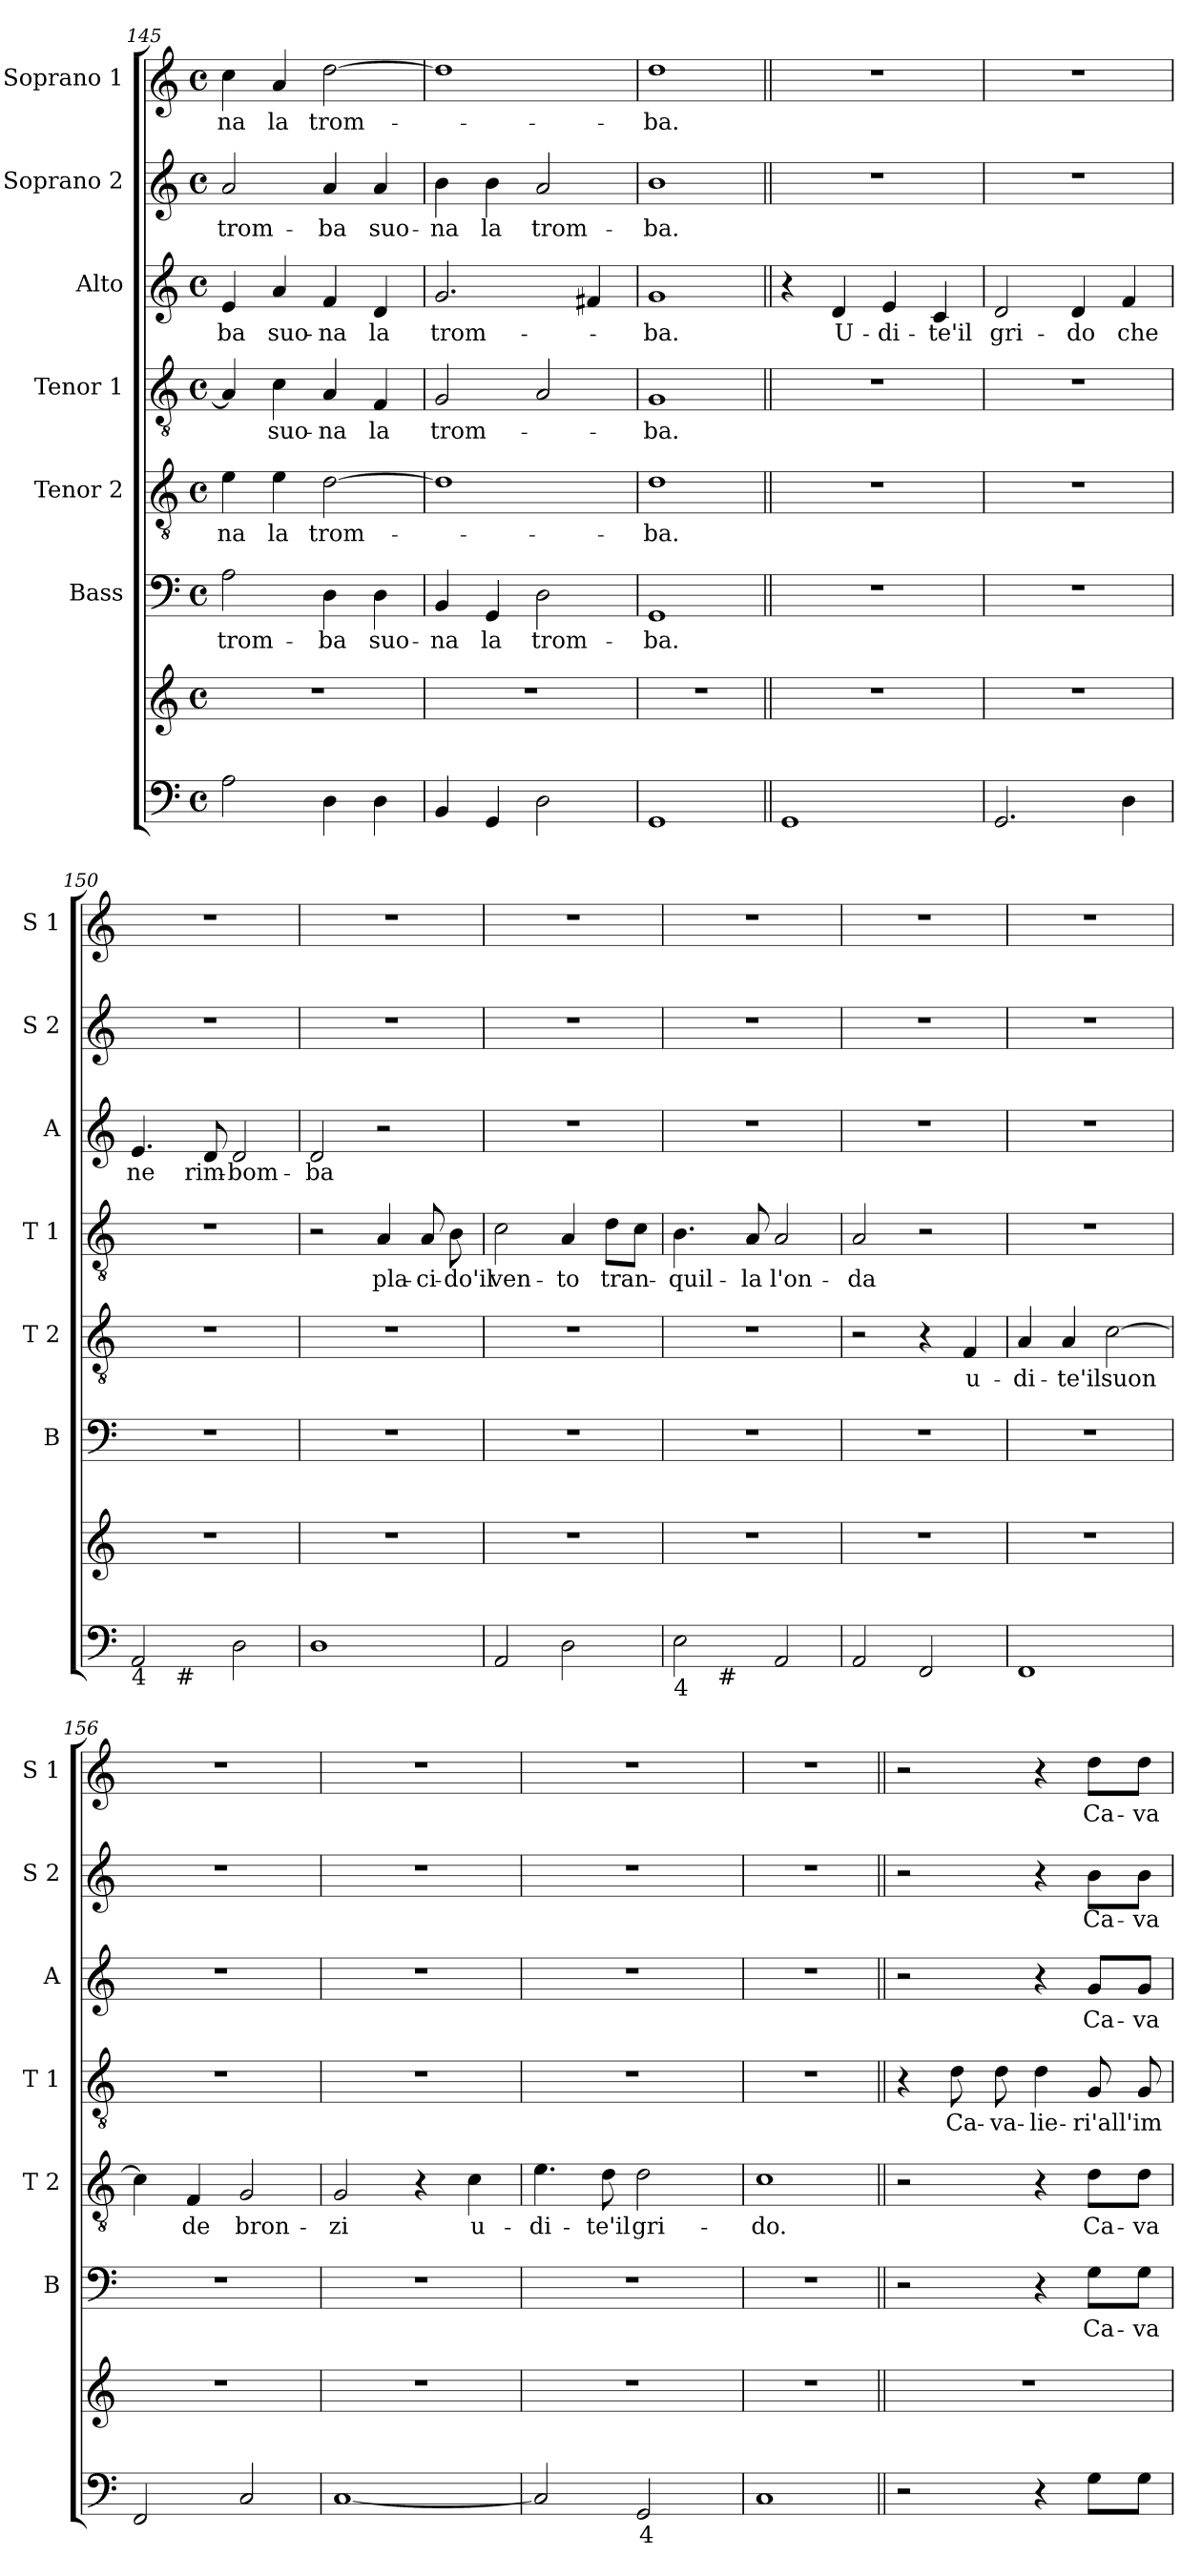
**kern	**text	**kern	**kern	**text	**kern	**text	**kern	**text	**kern	**text	**kern	**text	**kern	**text
*part7	*part7	*part7	*part6	*part6	*part5	*part5	*part4	*part4	*part3	*part3	*part2	*part2	*part1	*part1
*staff8	*staff8	*staff7	*staff6	*staff6	*staff5	*staff5	*staff4	*staff4	*staff3	*staff3	*staff2	*staff2	*staff1	*staff1
*	*	*	*I"Bass	*	*I"Tenor 2	*	*I"Tenor 1	*	*I"Alto	*	*I"Soprano 2	*	*I"Soprano 1	*
*	*	*	*I'B	*	*I'T 2	*	*I'T 1	*	*I'A	*	*I'S 2	*	*I'S 1	*
*clefF4	*	*clefG2	*clefF4	*	*clefGv2	*	*clefGv2	*	*clefG2	*	*clefG2	*	*clefG2	*
*k[]	*	*k[]	*k[]	*	*k[]	*	*k[]	*	*k[]	*	*k[]	*	*k[]	*
*C:	*	*C:	*C:	*	*C:	*	*C:	*	*C:	*	*C:	*	*C:	*
*M4/4	*	*M4/4	*M4/4	*	*M4/4	*	*M4/4	*	*M4/4	*	*M4/4	*	*M4/4	*
*met(c)	*	*met(c)	*met(c)	*	*met(c)	*	*met(c)	*	*met(c)	*	*met(c)	*	*met(c)	*
=145	=145	=145	=145	=145	=145	=145	=145	=145	=145	=145	=145	=145	=145	=145
2A\	.	1r	2A\	trom-	4e\	-na	4A/]	.	4e/	-ba	2a/	trom-	4cc\	-na
.	.	.	.	.	4e\	la	4c\	suo-	4a/	suo-	.	.	4a/	la
4D\	.	.	4D\	-ba	[2d\	trom-	4A/	-na	4f/	-na	4a/	-ba	[2dd\	trom-
4D\	.	.	4D\	suo-	.	.	4F/	la	4d/	la	4a/	suo-	.	.
=146	=146	=146	=146	=146	=146	=146	=146	=146	=146	=146	=146	=146	=146	=146
4BB/	.	1r	4BB/	-na	1d]	.	2G/	trom-	2.g/	trom-	4b\	-na	1dd]	.
4GG/	.	.	4GG/	la	.	.	.	.	.	.	4b\	la	.	.
2D\	.	.	2D\	trom-	.	.	2A/	.	.	.	2a/	trom-	.	.
.	.	.	.	.	.	.	.	.	4f#X/	.	.	.	.	.
=147	=147	=147	=147	=147	=147	=147	=147	=147	=147	=147	=147	=147	=147	=147
1GG	.	1r	1GG	-ba.	1d	-ba.	1G	-ba.	1g	-ba.	1b	-ba.	1dd	-ba.
!!LO:PB:g=z
=148||	=148||	=148||	=148||	=148||	=148||	=148||	=148||	=148||	=148||	=148||	=148||	=148||	=148||	=148||
1GG	.	1r	1r	.	1r	.	1r	.	4r	.	1r	.	1r	.
.	.	.	.	.	.	.	.	.	4d/	U-	.	.	.	.
.	.	.	.	.	.	.	.	.	4e/	-di-	.	.	.	.
.	.	.	.	.	.	.	.	.	4c/	-te'il	.	.	.	.
=149	=149	=149	=149	=149	=149	=149	=149	=149	=149	=149	=149	=149	=149	=149
2.GG/	.	1r	1r	.	1r	.	1r	.	2d/	gri-	1r	.	1r	.
.	.	.	.	.	.	.	.	.	4d/	-do	.	.	.	.
4D\	.	.	.	.	.	.	.	.	4f/	che	.	.	.	.
=150	=150	=150	=150	=150	=150	=150	=150	=150	=150	=150	=150	=150	=150	=150
*^	*	*	*	*	*	*	*	*	*	*	*	*	*	*
!LO:TX:b:t=4	!	!	!	!	!	!	!	!	!	!	!	!	!	!	!
2AA/	4AA/yy	.	1r	1r	.	1r	.	1r	.	4.e/	ne	1r	.	1r	.
!	!LO:TX:b:t=#	!	!	!	!	!	!	!	!	!	!	!	!	!	!
.	4AA/yy	.	.	.	.	.	.	.	.	.	.	.	.	.	.
.	.	.	.	.	.	.	.	.	.	8d/	rim-	.	.	.	.
2D\	2ryy	.	.	.	.	.	.	.	.	2d/	-bom-	.	.	.	.
*v	*v	*	*	*	*	*	*	*	*	*	*	*	*	*	*
=151	=151	=151	=151	=151	=151	=151	=151	=151	=151	=151	=151	=151	=151	=151
1D	.	1r	1r	.	1r	.	2r	.	2d/	-ba	1r	.	1r	.
.	.	.	.	.	.	.	4A/	pla-	2r	.	.	.	.	.
.	.	.	.	.	.	.	8A/	-ci-	.	.	.	.	.	.
.	.	.	.	.	.	.	8B\	-do'il	.	.	.	.	.	.
=152	=152	=152	=152	=152	=152	=152	=152	=152	=152	=152	=152	=152	=152	=152
2AA/	.	1r	1r	.	1r	.	2c\	ven-	1r	.	1r	.	1r	.
2D\	.	.	.	.	.	.	4A/	-to	.	.	.	.	.	.
.	.	.	.	.	.	.	8d\L	tran-	.	.	.	.	.	.
.	.	.	.	.	.	.	8c\J	.	.	.	.	.	.	.
=153	=153	=153	=153	=153	=153	=153	=153	=153	=153	=153	=153	=153	=153	=153
*^	*	*	*	*	*	*	*	*	*	*	*	*	*	*
!LO:TX:b:t=4	!	!	!	!	!	!	!	!	!	!	!	!	!	!	!
2E\	4E\yy	.	1r	1r	.	1r	.	4.B\	-quil-	1r	.	1r	.	1r	.
!	!LO:TX:b:t=#	!	!	!	!	!	!	!	!	!	!	!	!	!	!
.	4E\yy	.	.	.	.	.	.	.	.	.	.	.	.	.	.
.	.	.	.	.	.	.	.	8A/	-la	.	.	.	.	.	.
2AA/	2ryy	.	.	.	.	.	.	2A/	l'on-	.	.	.	.	.	.
*v	*v	*	*	*	*	*	*	*	*	*	*	*	*	*	*
!!LO:LB:g=z
=154	=154	=154	=154	=154	=154	=154	=154	=154	=154	=154	=154	=154	=154	=154
2AA/	.	1r	1r	.	2r	.	2A/	-da	1r	.	1r	.	1r	.
2FF/	.	.	.	.	4r	.	2r	.	.	.	.	.	.	.
.	.	.	.	.	4F/	u-	.	.	.	.	.	.	.	.
=155	=155	=155	=155	=155	=155	=155	=155	=155	=155	=155	=155	=155	=155	=155
1FF	.	1r	1r	.	4A/	-di-	1r	.	1r	.	1r	.	1r	.
.	.	.	.	.	4A/	-te'il	.	.	.	.	.	.	.	.
.	.	.	.	.	[2c\	suon	.	.	.	.	.	.	.	.
=156	=156	=156	=156	=156	=156	=156	=156	=156	=156	=156	=156	=156	=156	=156
2FF/	.	1r	1r	.	4c\]	.	1r	.	1r	.	1r	.	1r	.
.	.	.	.	.	4F/	de	.	.	.	.	.	.	.	.
2C/	.	.	.	.	2G/	bron-	.	.	.	.	.	.	.	.
=157	=157	=157	=157	=157	=157	=157	=157	=157	=157	=157	=157	=157	=157	=157
[1C	.	1r	1r	.	2G/	-zi	1r	.	1r	.	1r	.	1r	.
.	.	.	.	.	4r	.	.	.	.	.	.	.	.	.
.	.	.	.	.	4c\	u-	.	.	.	.	.	.	.	.
=158	=158	=158	=158	=158	=158	=158	=158	=158	=158	=158	=158	=158	=158	=158
*^	*	*	*	*	*	*	*	*	*	*	*	*	*	*
2C/]	2ryy	.	1r	1r	.	4.e\	-di-	1r	.	1r	.	1r	.	1r	.
.	.	.	.	.	.	8d\	-te'il	.	.	.	.	.	.	.	.
2GG/	4GG/yy	4	.	.	.	2d\	gri-	.	.	.	.	.	.	.	.
.	4GG/yy	3	.	.	.	.	.	.	.	.	.	.	.	.	.
*v	*v	*	*	*	*	*	*	*	*	*	*	*	*	*	*
=159	=159	=159	=159	=159	=159	=159	=159	=159	=159	=159	=159	=159	=159	=159
1C	.	1r	1r	.	1c	-do.	1r	.	1r	.	1r	.	1r	.
!!LO:LB:g=z
=160||	=160||	=160||	=160||	=160||	=160||	=160||	=160||	=160||	=160||	=160||	=160||	=160||	=160||	=160||
2r	.	1r	2r	.	2r	.	4r	.	2r	.	2r	.	2r	.
.	.	.	.	.	.	.	8d\	Ca-	.	.	.	.	.	.
.	.	.	.	.	.	.	8d\	-va-	.	.	.	.	.	.
4r	.	.	4r	.	4r	.	4d\	-lie-	4r	.	4r	.	4r	.
8G\L	.	.	8G\L	Ca-	8d\L	Ca-	8G/	-ri'all'	8g/L	Ca-	8b\L	Ca-	8dd\L	Ca-
8G\J	.	.	8G\J	-va-	8d\J	-va-	8G/	im-	8g/J	-va-	8b\J	-va-	8dd\J	-va-
=	=	=	=	=	=	=	=	=	=	=	=	=	=	=
*-	*-	*-	*-	*-	*-	*-	*-	*-	*-	*-	*-	*-	*-	*-
